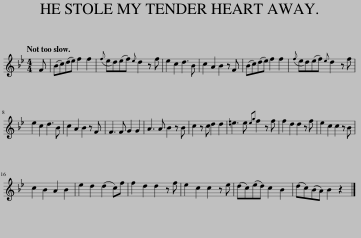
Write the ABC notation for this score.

X:1
L:1/8
Q:1/4=120
M:4/4
I:linebreak $
K:Bb
V:1 treble
V:1
 F | (Bc)(de) f2 f2 |({f} ed)(ef){e} d2 z f | e2 c2 d3 B | c2 A2 B2 z F | %5
 (Bc)(de) f2 f2 |({f} ed)(ef){e} d2 z f |$ e2 c2 d3 B | c2 A2 B2 z F | F3 F G2 G2 | %10
 A3 A B2 z B | c2 z c d2 d2 | =e3 e{eg} f2 z f | f2 d2 d2 z f | e2 c2 c2 z B |$ %15
 c2 B2 A2 B2 | e2 d2 (d2 c)f | f2 d2 d2 z f | e2 c2 c2 z e | (dc)(ed) c2 B2 | %20
 (dc)(BA) B2 z2 |] %21
